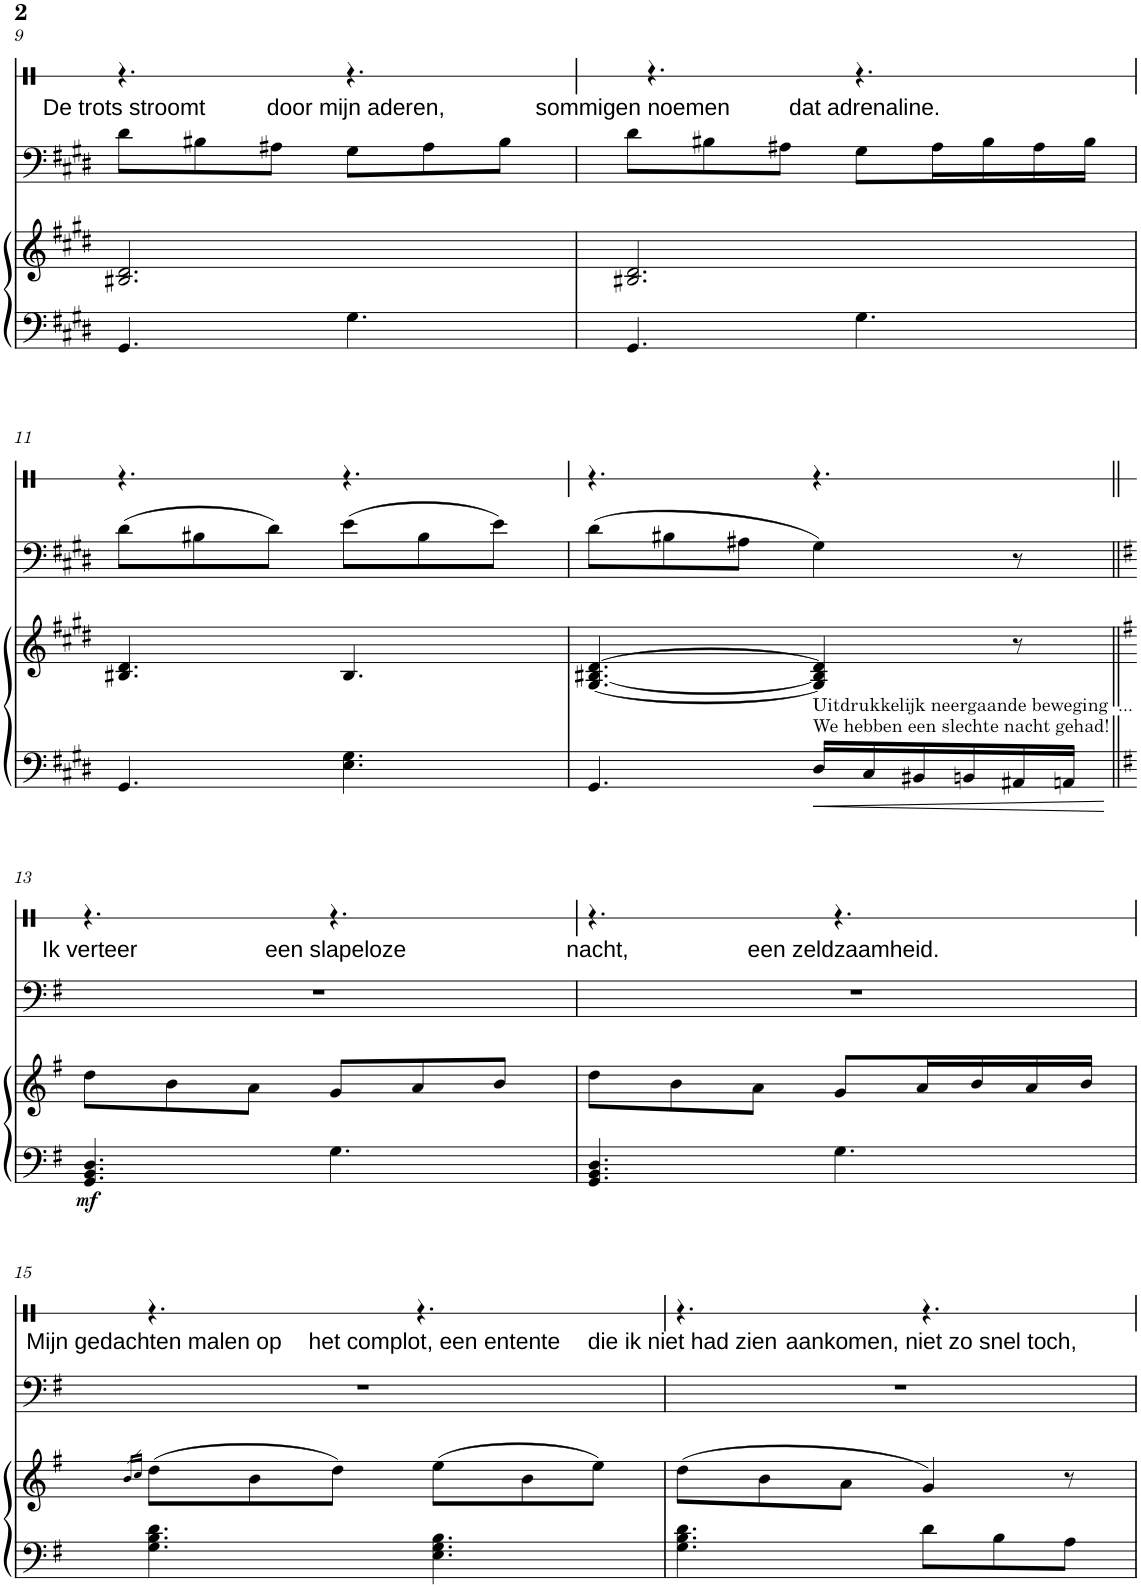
**kern	**kern	**dynam	**kern	**kern	**text
*part3	*part3	*part3	*part2	*part1	*part1
*staff4	*staff3	*staff3/4	*staff2	*staff1	*staff1
*I"Piano	*	*	*I"Cello	*I"Verteller	*
*I'Pno	*	*	*	*	*
!!LO:PB:g=z
*clefF4	*clefG2	*	*clefF4	*clefX	*
*k[f#c#g#d#]	*k[f#c#g#d#]	*	*k[f#c#g#d#]	*k[]	*
*M6/8	*M6/8	*	*M6/8	*M6/8	*
=9	=9	=9	=9	=9	=9
!	!	!	!	!	!LO:LY:b
4.GG#/	2.B#X/ 2.d#/	.	8d#\L	4.r	De trots stroomt
.	.	.	8B#X\	.	.
.	.	.	8A#X\J	.	.
!	!	!	!	!	!LO:LY:b
4.G#\	.	.	8G#\L	4.r	door mijn aderen,
.	.	.	8A#\	.	.
.	.	.	8B#\J	.	.
=10	=10	=10	=10	=10	=10
!	!	!	!	!	!LO:LY:b
4.GG#/	2.B#X/ 2.d#/	.	8d#\L	4.r	sommigen noemen
.	.	.	8B#X\	.	.
.	.	.	8A#X\J	.	.
!	!	!	!	!	!LO:LY:b
4.G#\	.	.	8G#\L	4.r	dat adrenaline.
.	.	.	16A#\L	.	.
.	.	.	16B#\	.	.
.	.	.	16A#\	.	.
.	.	.	16B#\JJ	.	.
!!LO:LB:g=z
=11	=11	=11	=11	=11	=11
4.GG#/	4.B#X/ 4.d#/	.	(8d#\L	4.r	.
.	.	.	8B#X\	.	.
.	.	.	8d#\J)	.	.
4.E\ 4.G#\	4.B#/	.	(8e\L	4.r	.
.	.	.	8B#\	.	.
.	.	.	8e\J)	.	.
=12	=12	=12	=12	=12	=12
4.GG#/	[4.G#/ [4.B#X/ [4.d#/	.	(8d#\L	4.r	.
.	.	.	8B#X\	.	.
.	.	.	8A#X\J	.	.
!LO:TX:a:t=Uitdrukkelijk neergaande beweging  ...	!	!	!	!	!
!LO:TX:a:t=We hebben een slechte nacht gehad!	!	!	!	!	!
16D#/LL	4G#/] 4B#/] 4d#/]	.	4G#\)	4.r	.
16C#/	.	.	.	.	.
16BB#X/	.	.	.	.	.
16BBn/	.	.	.	.	.
16AA#X/	8r	.	8r	.	.
16AAn/JJ	.	.	.	.	.
!!LO:LB:g=z
=13||	=13||	=13||	=13||	=13||	=13||
*k[f#]	*k[f#]	*	*k[f#]	*	*
!	!	!LO:DY:b=2	!	!	!LO:LY:b
4.GG/ 4.BB/ 4.D/	8dd\L	mf	2.r	4.r	Ik verteer
.	8b\	.	.	.	.
.	8a\J	.	.	.	.
!	!	!	!	!	!LO:LY:b
4.G\	8g/L	.	.	4.r	een slapeloze
.	8a/	.	.	.	.
.	8b/J	.	.	.	.
=14	=14	=14	=14	=14	=14
!	!	!	!	!	!LO:LY:b
4.GG/ 4.BB/ 4.D/	8dd\L	.	2.r	4.r	nacht,
.	8b\	.	.	.	.
.	8a\J	.	.	.	.
!	!	!	!	!	!LO:LY:b
4.G\	8g/L	.	.	4.r	een zeldzaamheid.
.	16a/L	.	.	.	.
.	16b/	.	.	.	.
.	16a/	.	.	.	.
.	16b/JJ	.	.	.	.
!!LO:LB:g=z
=15	=15	=15	=15	=15	=15
.	16qb/LL	.	.	.	.
.	16qcc/JJ	.	.	.	.
!	!	!	!	!	!LO:LY:b
4.G\ 4.B\ 4.d\	(8dd\L	.	2.r	4.r	Mijn gedachten malen op
.	8b\	.	.	.	.
.	8dd\J)	.	.	.	.
!	!	!	!	!	!LO:LY:b
4.E\ 4.G\ 4.B\	(8ee\L	.	.	4.r	het complot, een entente
.	8b\	.	.	.	.
.	8ee\J)	.	.	.	.
=16	=16	=16	=16	=16	=16
!	!	!	!	!	!LO:LY:b
4.G\ 4.B\ 4.d\	(8dd\L	.	2.r	4.r	die ik niet had zien
.	8b\	.	.	.	.
.	8a\J	.	.	.	.
!	!	!	!	!	!LO:LY:b
8d\L	4g/)	.	.	4.r	aankomen, niet zo snel toch,
8B\	.	.	.	.	.
8A\J	8r	.	.	.	.
=	=	=	=	=	=
*-	*-	*-	*-	*-	*-
